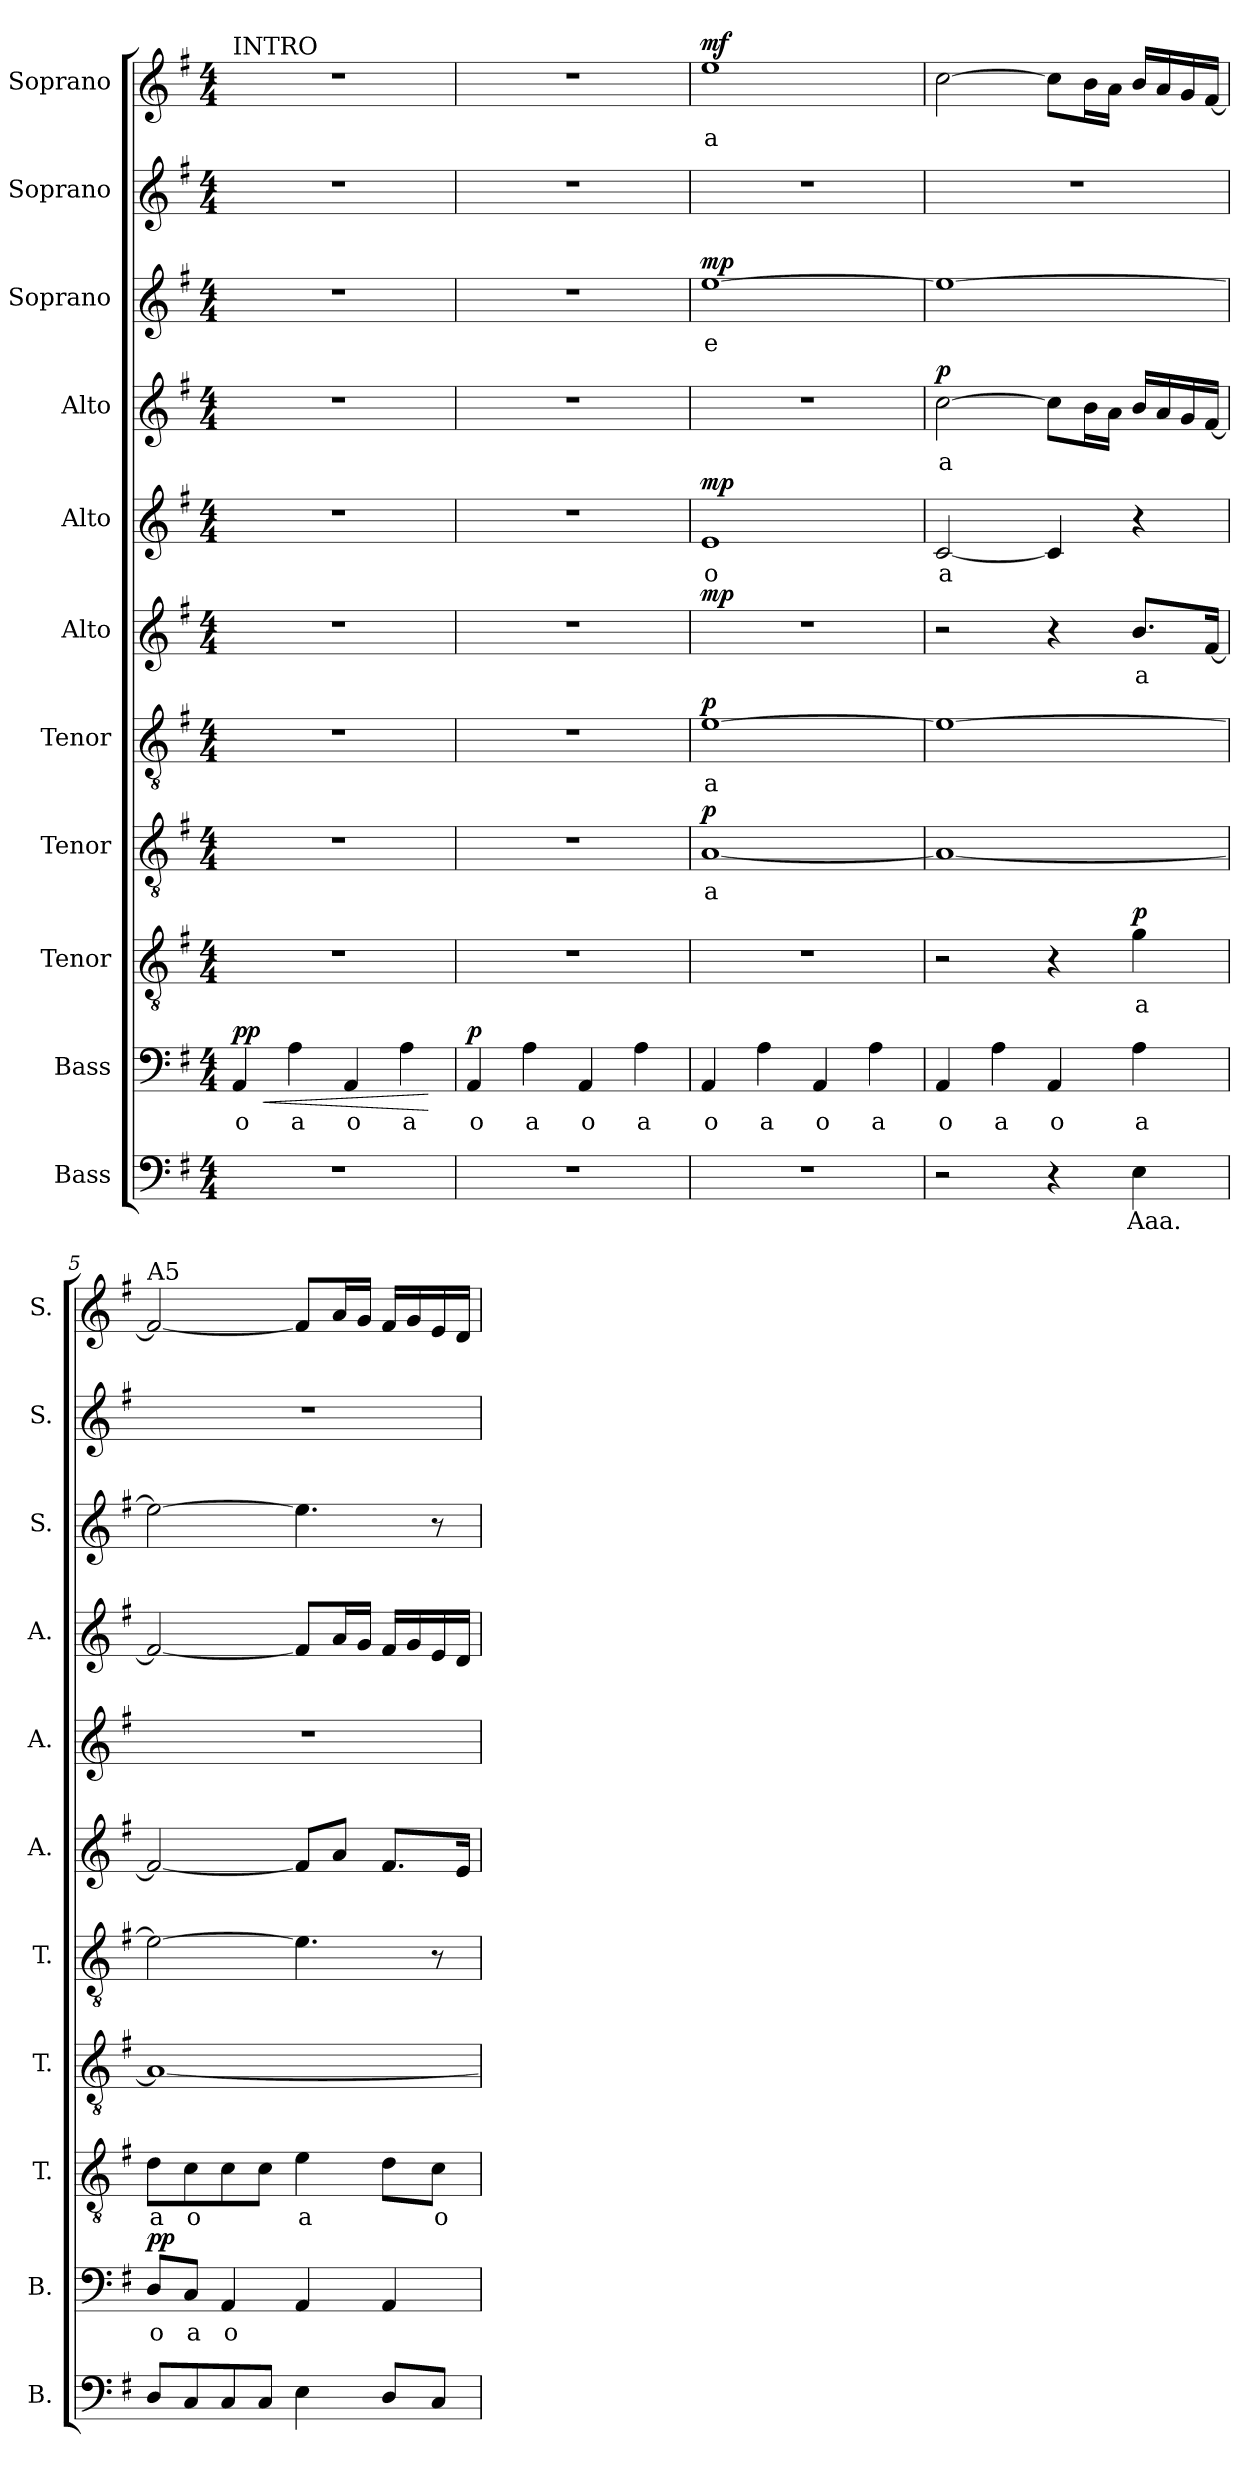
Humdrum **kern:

**kern	**text	**kern	**text	**dynam	**kern	**text	**dynam	**kern	**text	**dynam	**kern	**text	**dynam	**kern	**text	**dynam	**kern	**text	**dynam	**kern	**text	**dynam	**kern	**text	**dynam	**kern	**kern	**text	**dynam
*part11	*part11	*part10	*part10	*part10	*part9	*part9	*part9	*part8	*part8	*part8	*part7	*part7	*part7	*part6	*part6	*part6	*part5	*part5	*part5	*part4	*part4	*part4	*part3	*part3	*part3	*part2	*part1	*part1	*part1
*staff11	*staff11	*staff10	*staff10	*staff10	*staff9	*staff9	*staff9	*staff8	*staff8	*staff8	*staff7	*staff7	*staff7	*staff6	*staff6	*staff6	*staff5	*staff5	*staff5	*staff4	*staff4	*staff4	*staff3	*staff3	*staff3	*staff2	*staff1	*staff1	*staff1
*I"Bass	*	*I"Bass	*	*	*I"Tenor	*	*	*I"Tenor	*	*	*I"Tenor	*	*	*I"Alto	*	*	*I"Alto	*	*	*I"Alto	*	*	*I"Soprano	*	*	*I"Soprano	*I"Soprano	*	*
*I'B.	*	*I'B.	*	*	*I'T.	*	*	*I'T.	*	*	*I'T.	*	*	*I'A.	*	*	*I'A.	*	*	*I'A.	*	*	*I'S.	*	*	*I'S.	*I'S.	*	*
*clefF4	*	*clefF4	*	*	*clefGv2	*	*	*clefGv2	*	*	*clefGv2	*	*	*clefG2	*	*	*clefG2	*	*	*clefG2	*	*	*clefG2	*	*	*clefG2	*clefG2	*	*
*k[f#]	*	*k[f#]	*	*	*k[f#]	*	*	*k[f#]	*	*	*k[f#]	*	*	*k[f#]	*	*	*k[f#]	*	*	*k[f#]	*	*	*k[f#]	*	*	*k[f#]	*k[f#]	*	*
*M4/4	*	*M4/4	*	*	*M4/4	*	*	*M4/4	*	*	*M4/4	*	*	*M4/4	*	*	*M4/4	*	*	*M4/4	*	*	*M4/4	*	*	*M4/4	*M4/4	*	*
*MM110	*	*MM110	*	*	*MM110	*	*	*MM110	*	*	*MM110	*	*	*MM110	*	*	*MM110	*	*	*MM110	*	*	*MM110	*	*	*MM110	*MM110	*	*
=1	=1	=1	=1	=1	=1	=1	=1	=1	=1	=1	=1	=1	=1	=1	=1	=1	=1	=1	=1	=1	=1	=1	=1	=1	=1	=1	=1	=1	=1
!	!	!	!	!	!	!	!	!	!	!	!	!	!	!	!	!	!	!	!	!	!	!	!	!	!	!	!LO:TX:a:t=INTRO	!	!
!	!	!	!LO:LY:b	!LO:HP:b	!	!	!	!	!	!	!	!	!	!	!	!	!	!	!	!	!	!	!	!	!	!	!	!	!
!	!	!	!	!LO:DY:n=1:b	!	!	!	!	!	!	!	!	!	!	!	!	!	!	!	!	!	!	!	!	!	!	!	!	!
1r	.	4AA/	o	< pp	1r	.	.	1r	.	.	1r	.	.	1r	.	.	1r	.	.	1r	.	.	1r	.	.	1r	1r	.	.
!	!	!	!LO:LY:b	!	!	!	!	!	!	!	!	!	!	!	!	!	!	!	!	!	!	!	!	!	!	!	!	!	!
.	.	4A\	a	.	.	.	.	.	.	.	.	.	.	.	.	.	.	.	.	.	.	.	.	.	.	.	.	.	.
!	!	!	!LO:LY:b	!	!	!	!	!	!	!	!	!	!	!	!	!	!	!	!	!	!	!	!	!	!	!	!	!	!
.	.	4AA/	o	.	.	.	.	.	.	.	.	.	.	.	.	.	.	.	.	.	.	.	.	.	.	.	.	.	.
!	!	!	!LO:LY:b	!	!	!	!	!	!	!	!	!	!	!	!	!	!	!	!	!	!	!	!	!	!	!	!	!	!
.	.	4A\	a	.	.	.	.	.	.	.	.	.	.	.	.	.	.	.	.	.	.	.	.	.	.	.	.	.	.
.	.	.	.	[	.	.	.	.	.	.	.	.	.	.	.	.	.	.	.	.	.	.	.	.	.	.	.	.	.
=2	=2	=2	=2	=2	=2	=2	=2	=2	=2	=2	=2	=2	=2	=2	=2	=2	=2	=2	=2	=2	=2	=2	=2	=2	=2	=2	=2	=2	=2
!	!	!	!LO:LY:b	!LO:DY:b	!	!	!	!	!	!	!	!	!	!	!	!	!	!	!	!	!	!	!	!	!	!	!	!	!
1r	.	4AA/	o	p	1r	.	.	1r	.	.	1r	.	.	1r	.	.	1r	.	.	1r	.	.	1r	.	.	1r	1r	.	.
!	!	!	!LO:LY:b	!	!	!	!	!	!	!	!	!	!	!	!	!	!	!	!	!	!	!	!	!	!	!	!	!	!
.	.	4A\	a	.	.	.	.	.	.	.	.	.	.	.	.	.	.	.	.	.	.	.	.	.	.	.	.	.	.
!	!	!	!LO:LY:b	!	!	!	!	!	!	!	!	!	!	!	!	!	!	!	!	!	!	!	!	!	!	!	!	!	!
.	.	4AA/	o	.	.	.	.	.	.	.	.	.	.	.	.	.	.	.	.	.	.	.	.	.	.	.	.	.	.
!	!	!	!LO:LY:b	!	!	!	!	!	!	!	!	!	!	!	!	!	!	!	!	!	!	!	!	!	!	!	!	!	!
.	.	4A\	a	.	.	.	.	.	.	.	.	.	.	.	.	.	.	.	.	.	.	.	.	.	.	.	.	.	.
=3	=3	=3	=3	=3	=3	=3	=3	=3	=3	=3	=3	=3	=3	=3	=3	=3	=3	=3	=3	=3	=3	=3	=3	=3	=3	=3	=3	=3	=3
!	!	!	!LO:LY:b	!	!	!	!	!	!LO:LY:b	!LO:DY:b	!	!LO:LY:b	!LO:DY:b	!	!	!LO:DY:b	!	!LO:LY:b	!LO:DY:b	!	!	!	!	!LO:LY:b	!LO:DY:b	!	!	!LO:LY:b	!LO:DY:b
1r	.	4AA/	o	.	1r	.	.	[1A	a	p	[1e	a	p	1r	.	mp	1e	o	mp	1r	.	.	[1ee	e	mp	1r	1ee	a	mf
!	!	!	!LO:LY:b	!	!	!	!	!	!	!	!	!	!	!	!	!	!	!	!	!	!	!	!	!	!	!	!	!	!
.	.	4A\	a	.	.	.	.	.	.	.	.	.	.	.	.	.	.	.	.	.	.	.	.	.	.	.	.	.	.
!	!	!	!LO:LY:b	!	!	!	!	!	!	!	!	!	!	!	!	!	!	!	!	!	!	!	!	!	!	!	!	!	!
.	.	4AA/	o	.	.	.	.	.	.	.	.	.	.	.	.	.	.	.	.	.	.	.	.	.	.	.	.	.	.
!	!	!	!LO:LY:b	!	!	!	!	!	!	!	!	!	!	!	!	!	!	!	!	!	!	!	!	!	!	!	!	!	!
.	.	4A\	a	.	.	.	.	.	.	.	.	.	.	.	.	.	.	.	.	.	.	.	.	.	.	.	.	.	.
=4	=4	=4	=4	=4	=4	=4	=4	=4	=4	=4	=4	=4	=4	=4	=4	=4	=4	=4	=4	=4	=4	=4	=4	=4	=4	=4	=4	=4	=4
!	!	!	!LO:LY:b	!	!	!	!	!	!	!	!	!	!	!	!	!	!	!LO:LY:b	!	!	!LO:LY:b	!LO:DY:b	!	!	!	!	!	!	!
2r	.	4AA/	o	.	2r	.	.	1A_	.	.	1e_	.	.	2r	.	.	[2c/	a	.	[2cc\	a	p	1ee_	.	.	1r	[2cc\	.	.
!	!	!	!LO:LY:b	!	!	!	!	!	!	!	!	!	!	!	!	!	!	!	!	!	!	!	!	!	!	!	!	!	!
.	.	4A\	a	.	.	.	.	.	.	.	.	.	.	.	.	.	.	.	.	.	.	.	.	.	.	.	.	.	.
!	!	!	!LO:LY:b	!	!	!	!	!	!	!	!	!	!	!	!	!	!	!	!	!	!	!	!	!	!	!	!	!	!
4r	.	4AA/	o	.	4r	.	.	.	.	.	.	.	.	4r	.	.	4c/]	.	.	8cc\L]	.	.	.	.	.	.	8cc\L]	.	.
.	.	.	.	.	.	.	.	.	.	.	.	.	.	.	.	.	.	.	.	16b\L	.	.	.	.	.	.	16b\L	.	.
.	.	.	.	.	.	.	.	.	.	.	.	.	.	.	.	.	.	.	.	16a\JJ	.	.	.	.	.	.	16a\JJ	.	.
!	!LO:LY:b	!	!LO:LY:b	!	!	!LO:LY:b	!LO:DY:b	!	!	!	!	!	!	!	!LO:LY:b	!	!	!	!	!	!	!	!	!	!	!	!	!	!
4E\	Aaa.	4A\	a	.	4g\	a	p	.	.	.	.	.	.	8.b/L	a	.	4r	.	.	16b/LL	.	.	.	.	.	.	16b/LL	.	.
.	.	.	.	.	.	.	.	.	.	.	.	.	.	.	.	.	.	.	.	16a/	.	.	.	.	.	.	16a/	.	.
.	.	.	.	.	.	.	.	.	.	.	.	.	.	.	.	.	.	.	.	16g/	.	.	.	.	.	.	16g/	.	.
.	.	.	.	.	.	.	.	.	.	.	.	.	.	[16f#/Jk	.	.	.	.	.	[16f#/JJ	.	.	.	.	.	.	[16f#/JJ	.	.
!!LO:PB:g=z
=5	=5	=5	=5	=5	=5	=5	=5	=5	=5	=5	=5	=5	=5	=5	=5	=5	=5	=5	=5	=5	=5	=5	=5	=5	=5	=5	=5	=5	=5
!	!	!	!	!	!	!	!	!	!	!	!	!	!	!	!	!	!	!	!	!	!	!	!	!	!	!	!LO:TX:a:t=A5	!	!
!	!	!	!LO:LY:b	!LO:DY:b	!	!LO:LY:b	!	!	!	!	!	!	!	!	!	!	!	!	!	!	!	!	!	!	!	!	!	!	!
8D/L	.	8D/L	o	pp	8d\L	a	.	1A_	.	.	2e\_	.	.	2f#/_	.	.	1r	.	.	2f#/_	.	.	2ee\_	.	.	1r	2f#/_	.	.
!	!	!	!LO:LY:b	!	!	!LO:LY:b	!	!	!	!	!	!	!	!	!	!	!	!	!	!	!	!	!	!	!	!	!	!	!
8C/	.	8C/J	a	.	8c\	o	.	.	.	.	.	.	.	.	.	.	.	.	.	.	.	.	.	.	.	.	.	.	.
!	!	!	!LO:LY:b	!	!	!	!	!	!	!	!	!	!	!	!	!	!	!	!	!	!	!	!	!	!	!	!	!	!
8C/	.	4AA/	o	.	8c\	.	.	.	.	.	.	.	.	.	.	.	.	.	.	.	.	.	.	.	.	.	.	.	.
8C/J	.	.	.	.	8c\J	.	.	.	.	.	.	.	.	.	.	.	.	.	.	.	.	.	.	.	.	.	.	.	.
!	!	!	!	!	!	!LO:LY:b	!	!	!	!	!	!	!	!	!	!	!	!	!	!	!	!	!	!	!	!	!	!	!
4E\	.	4AA/	.	.	4e\	a	.	.	.	.	4.e\]	.	.	8f#/L]	.	.	.	.	.	8f#/L]	.	.	4.ee\]	.	.	.	8f#/L]	.	.
.	.	.	.	.	.	.	.	.	.	.	.	.	.	8a/J	.	.	.	.	.	16a/L	.	.	.	.	.	.	16a/L	.	.
.	.	.	.	.	.	.	.	.	.	.	.	.	.	.	.	.	.	.	.	16g/JJ	.	.	.	.	.	.	16g/JJ	.	.
8D/L	.	4AA/	.	.	8d\L	.	.	.	.	.	.	.	.	8.f#/L	.	.	.	.	.	16f#/LL	.	.	.	.	.	.	16f#/LL	.	.
.	.	.	.	.	.	.	.	.	.	.	.	.	.	.	.	.	.	.	.	16g/	.	.	.	.	.	.	16g/	.	.
!	!	!	!	!	!	!LO:LY:b	!	!	!	!	!	!	!	!	!	!	!	!	!	!	!	!	!	!	!	!	!	!	!
8C/J	.	.	.	.	8c\J	o	.	.	.	.	8r	.	.	.	.	.	.	.	.	16e/	.	.	8r	.	.	.	16e/	.	.
.	.	.	.	.	.	.	.	.	.	.	.	.	.	16e/Jk	.	.	.	.	.	16d/JJ	.	.	.	.	.	.	16d/JJ	.	.
=	=	=	=	=	=	=	=	=	=	=	=	=	=	=	=	=	=	=	=	=	=	=	=	=	=	=	=	=	=
*-	*-	*-	*-	*-	*-	*-	*-	*-	*-	*-	*-	*-	*-	*-	*-	*-	*-	*-	*-	*-	*-	*-	*-	*-	*-	*-	*-	*-	*-
